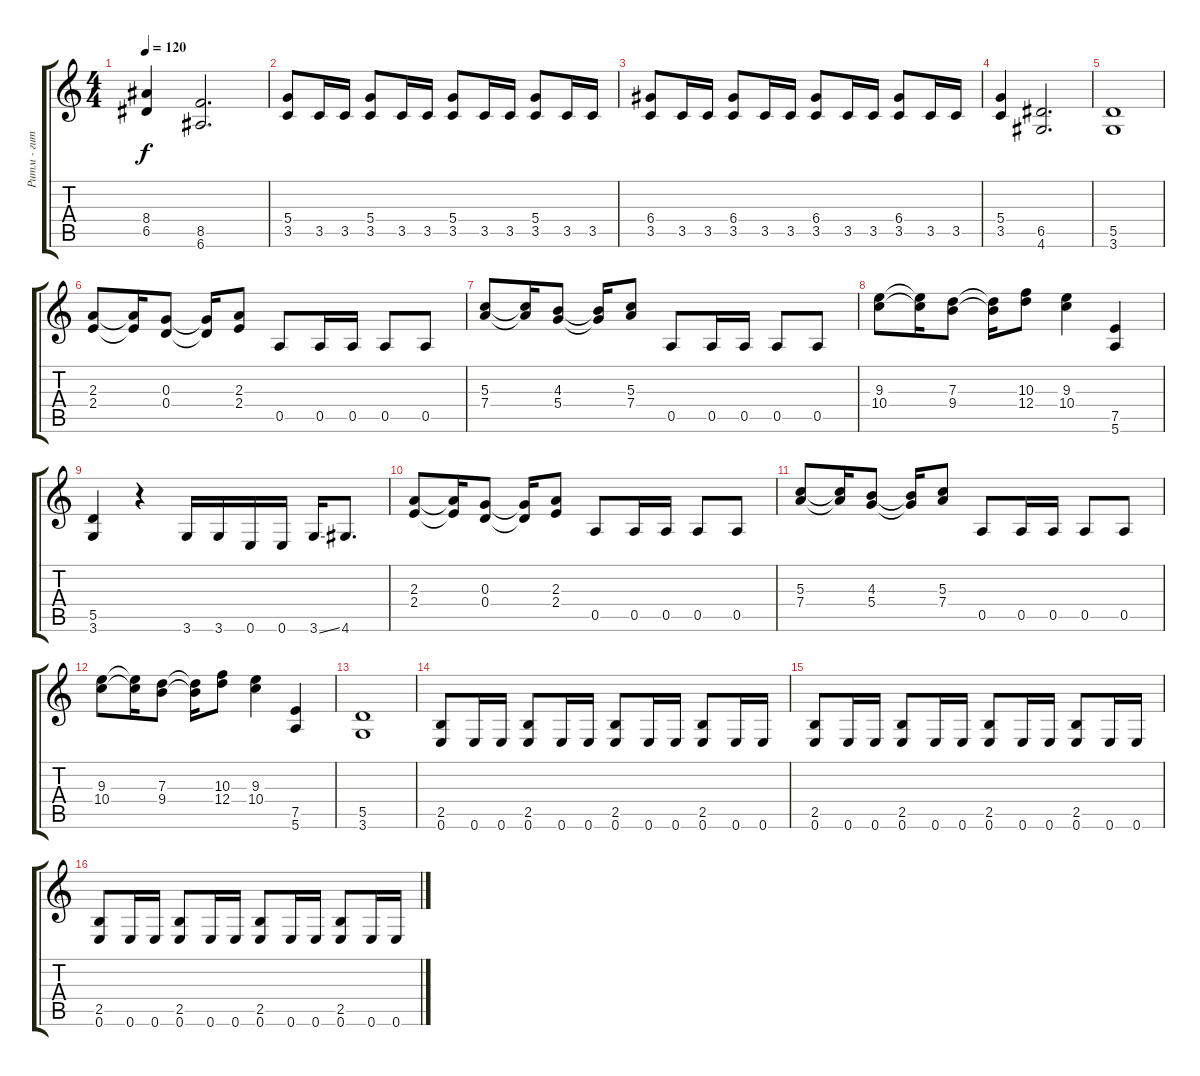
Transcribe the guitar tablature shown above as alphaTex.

\track ("Ритм - гитара" "Ритм - гит") {instrument distortionguitar}
\staff {score tabs}
\tuning (E4 B3 G3 D3 A2 E2) {hide}
\ts (4 4)
\tempo 120
\clef g2
\ks c
(8.4 6.5).4{dy f} (8.5 6.6).2{d} |
(5.4 3.5).8 3.5.16 3.5.16 (5.4 3.5).8 3.5.16 3.5.16 (5.4 3.5).8 3.5.16 3.5.16 (5.4 3.5).8 3.5.16 3.5.16 |
(6.4 3.5).8 3.5.16 3.5.16 (6.4 3.5).8 3.5.16 3.5.16 (6.4 3.5).8 3.5.16 3.5.16 (6.4 3.5).8 3.5.16 3.5.16 |
(5.4 3.5).4 (6.5 4.6).2{d} |
(5.5 3.6).1 |
(2.3 2.4).8 (2.3{t} 2.4{t}).16 (0.3 0.4).8 (0.3{t} 0.4{t}).16 (2.3 2.4).8 0.5.8 0.5.16 0.5.16 0.5.8 0.5.8 |
(5.3 7.4).8 (5.3{t} 7.4{t}).16 (4.3 5.4).8 (4.3{t} 5.4{t}).16 (5.3 7.4).8 0.5.8 0.5.16 0.5.16 0.5.8 0.5.8 |
(9.3 10.4).8 (9.3{t} 10.4{t}).16 (7.3 9.4).8 (7.3{t} 9.4{t}).16 (10.3 12.4).8 (9.3 10.4).4 (7.5 5.6).4 |
(5.5 3.6).4 r.4 3.6.16 3.6.16 0.6.16 0.6.16 3.6{ss}.16 4.6.8{d} |
(2.3 2.4).8 (2.3{t} 2.4{t}).16 (0.3 0.4).8 (0.3{t} 0.4{t}).16 (2.3 2.4).8 0.5.8 0.5.16 0.5.16 0.5.8 0.5.8 |
(5.3 7.4).8 (5.3{t} 7.4{t}).16 (4.3 5.4).8 (4.3{t} 5.4{t}).16 (5.3 7.4).8 0.5.8 0.5.16 0.5.16 0.5.8 0.5.8 |
(9.3 10.4).8 (9.3{t} 10.4{t}).16 (7.3 9.4).8 (7.3{t} 9.4{t}).16 (10.3 12.4).8 (9.3 10.4).4 (7.5 5.6).4 |
(5.5 3.6).1 |
(2.5 0.6).8 0.6.16 0.6.16 (2.5 0.6).8 0.6.16 0.6.16 (2.5 0.6).8 0.6.16 0.6.16 (2.5 0.6).8 0.6.16 0.6.16 |
(2.5 0.6).8 0.6.16 0.6.16 (2.5 0.6).8 0.6.16 0.6.16 (2.5 0.6).8 0.6.16 0.6.16 (2.5 0.6).8 0.6.16 0.6.16 |
(2.5 0.6).8 0.6.16 0.6.16 (2.5 0.6).8 0.6.16 0.6.16 (2.5 0.6).8 0.6.16 0.6.16 (2.5 0.6).8 0.6.16 0.6.16
